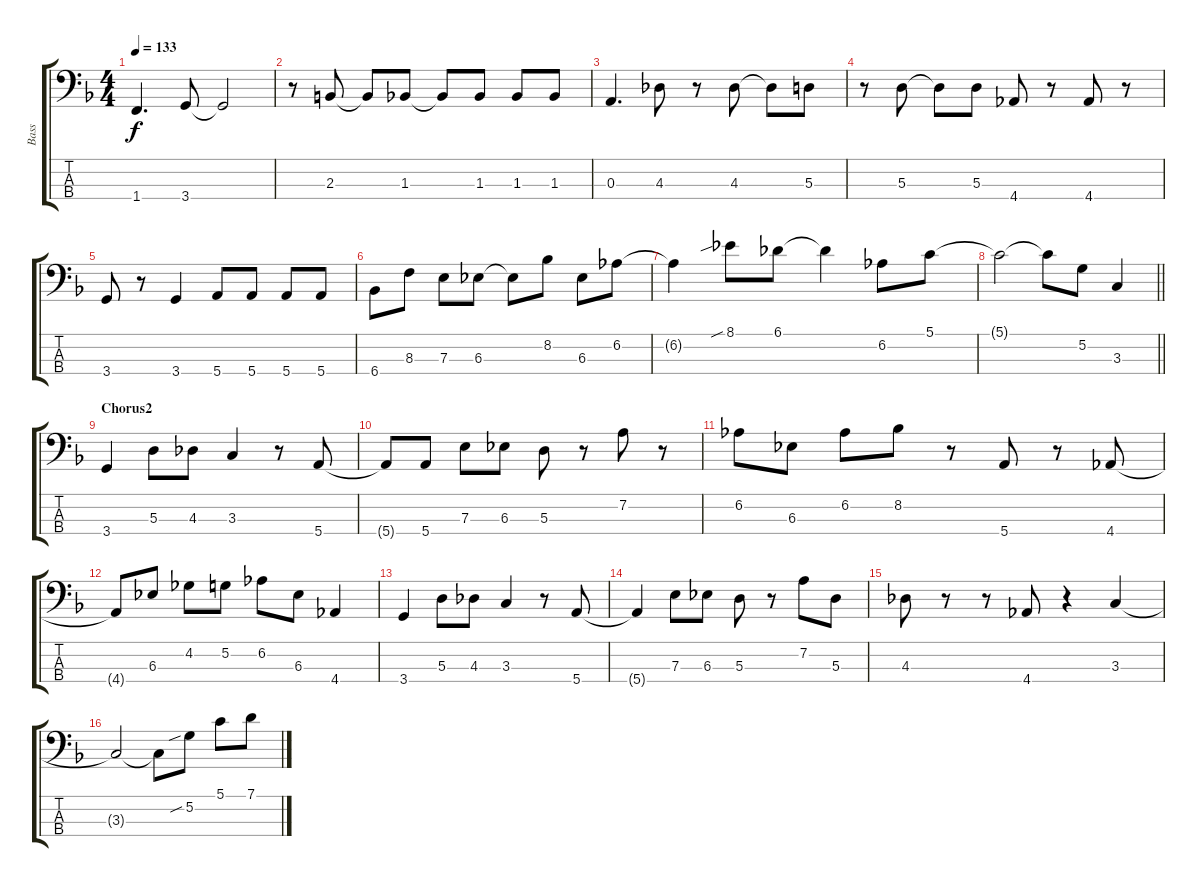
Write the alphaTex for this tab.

\track ("Bass" "Bass") {instrument electricbassfinger}
\staff {score tabs}
\tuning (G2 D2 A1 E1) {hide}
\ts (4 4)
\tempo 133
\clef f4
\ks f
1.4.4{d dy f} 3.4.8 3.4{t}.2 |
r.8 2.3.8 2.3{t}.8 1.3.8 1.3{t}.8 1.3.8 1.3.8 1.3.8 |
0.3.4{d} 4.3.8 r.8 4.3.8 4.3{t}.8 5.3.8 |
r.8 5.3.8 5.3{t}.8 5.3.8 4.4.8 r.8 4.4.8 r.8 |
3.4.8 r.8 3.4.4 5.4.8 5.4.8 5.4.8 5.4.8 |
6.4.8 8.3.8 7.3.8 6.3.8 6.3{t}.8 8.2.8 6.3.8 6.2.8 |
6.2{t}.4 8.1{sib}.8 6.1.8 6.1{t}.4 6.2.8 5.1.8 |
\barLineRight lightlight
5.1{t}.2 5.1{t}.8 5.2.8 3.3.4 |
\section ("" "Chorus2")
3.4.4 5.3.8 4.3.8 3.3.4 r.8 5.4.8 |
5.4{t}.8 5.4.8 7.3.8 6.3.8 5.3.8 r.8 7.2.8 r.8 |
6.2.8 6.3.8 6.2.8 8.2.8 r.8 5.4.8 r.8 4.4.8 |
4.4{t}.8 6.3.8 4.2.8 5.2.8 6.2.8 6.3.8 4.4.4 |
3.4.4 5.3.8 4.3.8 3.3.4 r.8 5.4.8 |
5.4{t}.4 7.3.8 6.3.8 5.3.8 r.8 7.2.8 5.3.8 |
4.3.8 r.8 r.8 4.4.8 r.4 3.3.4 |
3.3{t}.2 3.3{t}.8 5.2{sib}.8 5.1.8 7.1.8
